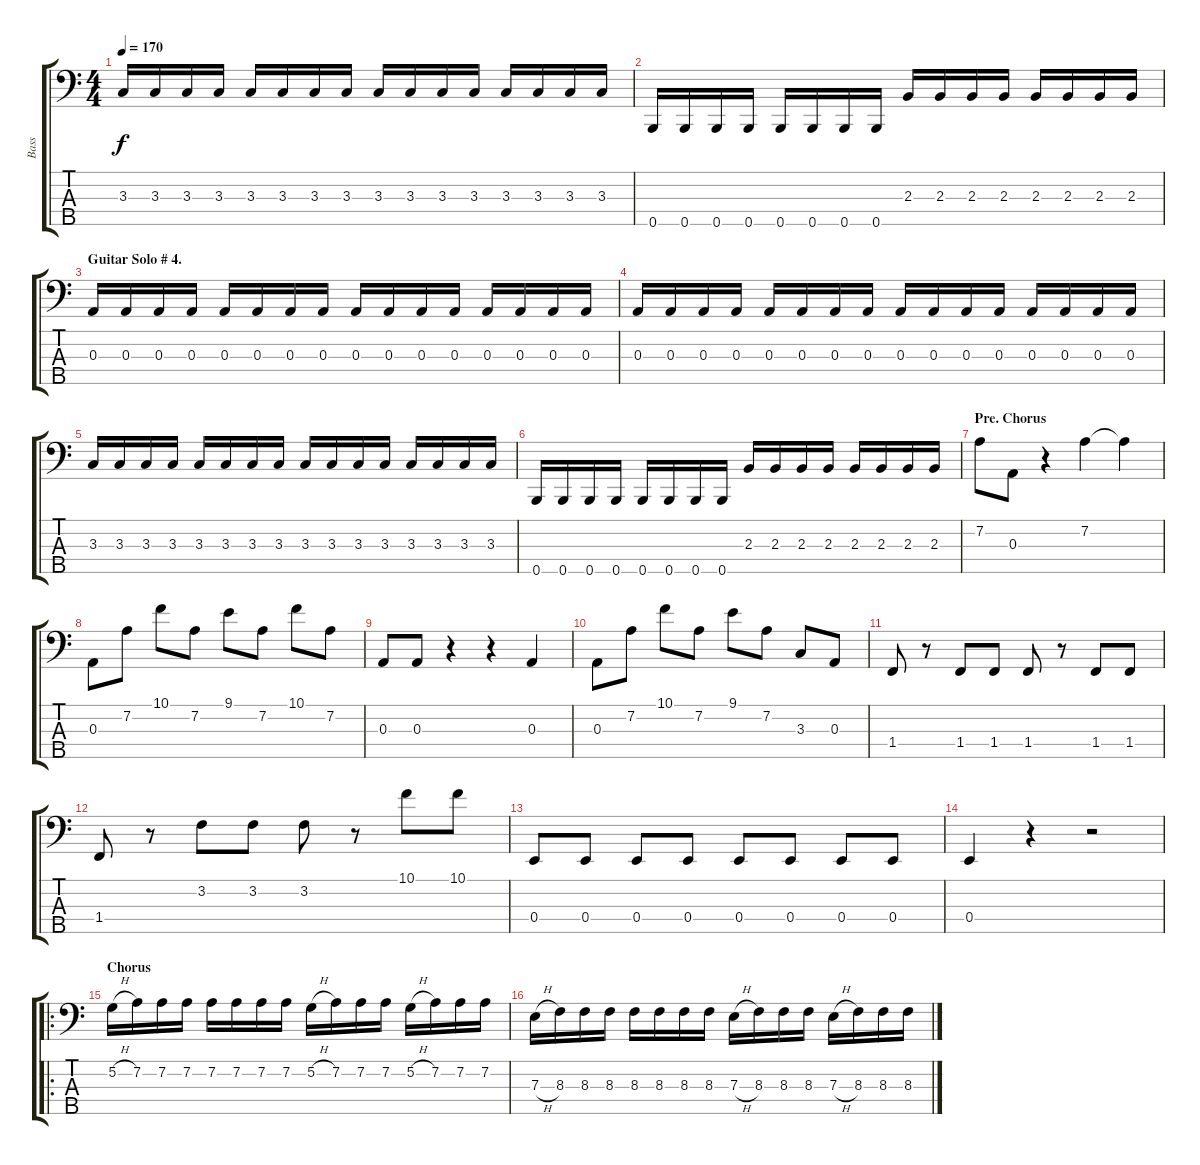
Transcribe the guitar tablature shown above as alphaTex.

\track ("Bass" "Bass") {instrument electricbassfinger}
\staff {score tabs}
\tuning (G2 D2 A1 E1 B0) {hide}
\ts (4 4)
\tempo 170
\clef f4
\ks c
3.3.16{dy f} 3.3.16 3.3.16 3.3.16 3.3.16 3.3.16 3.3.16 3.3.16 3.3.16 3.3.16 3.3.16 3.3.16 3.3.16 3.3.16 3.3.16 3.3.16 |
0.5.16 0.5.16 0.5.16 0.5.16 0.5.16 0.5.16 0.5.16 0.5.16 2.3.16 2.3.16 2.3.16 2.3.16 2.3.16 2.3.16 2.3.16 2.3.16 |
\section ("" "Guitar Solo # 4.")
0.3.16 0.3.16 0.3.16 0.3.16 0.3.16 0.3.16 0.3.16 0.3.16 0.3.16 0.3.16 0.3.16 0.3.16 0.3.16 0.3.16 0.3.16 0.3.16 |
0.3.16 0.3.16 0.3.16 0.3.16 0.3.16 0.3.16 0.3.16 0.3.16 0.3.16 0.3.16 0.3.16 0.3.16 0.3.16 0.3.16 0.3.16 0.3.16 |
3.3.16 3.3.16 3.3.16 3.3.16 3.3.16 3.3.16 3.3.16 3.3.16 3.3.16 3.3.16 3.3.16 3.3.16 3.3.16 3.3.16 3.3.16 3.3.16 |
0.5.16 0.5.16 0.5.16 0.5.16 0.5.16 0.5.16 0.5.16 0.5.16 2.3.16 2.3.16 2.3.16 2.3.16 2.3.16 2.3.16 2.3.16 2.3.16 |
\section ("" "Pre. Chorus")
7.2.8 0.3.8 r.4 7.2.4 7.2{t}.4 |
0.3.8 7.2.8 10.1.8 7.2.8 9.1.8 7.2.8 10.1.8 7.2.8 |
0.3.8 0.3.8 r.4 r.4 0.3.4 |
0.3.8 7.2.8 10.1.8 7.2.8 9.1.8 7.2.8 3.3.8 0.3.8 |
1.4.8 r.8 1.4.8 1.4.8 1.4.8 r.8 1.4.8 1.4.8 |
1.4.8 r.8 3.2.8 3.2.8 3.2.8 r.8 10.1.8 10.1.8 |
0.4.8 0.4.8 0.4.8 0.4.8 0.4.8 0.4.8 0.4.8 0.4.8 |
0.4.4 r.4 r.2 |
\ro
\section ("" "Chorus")
5.2{h}.16 7.2.16 7.2.16 7.2.16 7.2.16 7.2.16 7.2.16 7.2.16 5.2{h}.16 7.2.16 7.2.16 7.2.16 5.2{h}.16 7.2.16 7.2.16 7.2.16 |
7.3{h}.16 8.3.16 8.3.16 8.3.16 8.3.16 8.3.16 8.3.16 8.3.16 7.3{h}.16 8.3.16 8.3.16 8.3.16 7.3{h}.16 8.3.16 8.3.16 8.3.16
